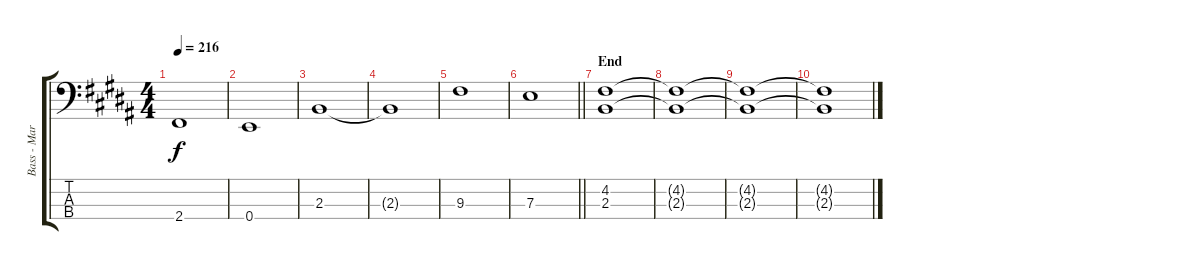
\track ("Bass - Mark Hoppus" "Bass - Mar") {instrument electricbasspick}
\staff {score tabs}
\tuning (G2 D2 A1 E1) {hide}
\ts (4 4)
\tempo 216
\clef f4
\ks b
2.4.1{dy f} |
0.4.1 |
2.3.1 |
2.3{t}.1 |
9.3.1 |
\barLineRight lightlight
7.3.1 |
\section ("" "End")
(4.2 2.3).1 |
(4.2{t} 2.3{t}).1 |
(4.2{t} 2.3{t}).1 |
(4.2{t} 2.3{t}).1
